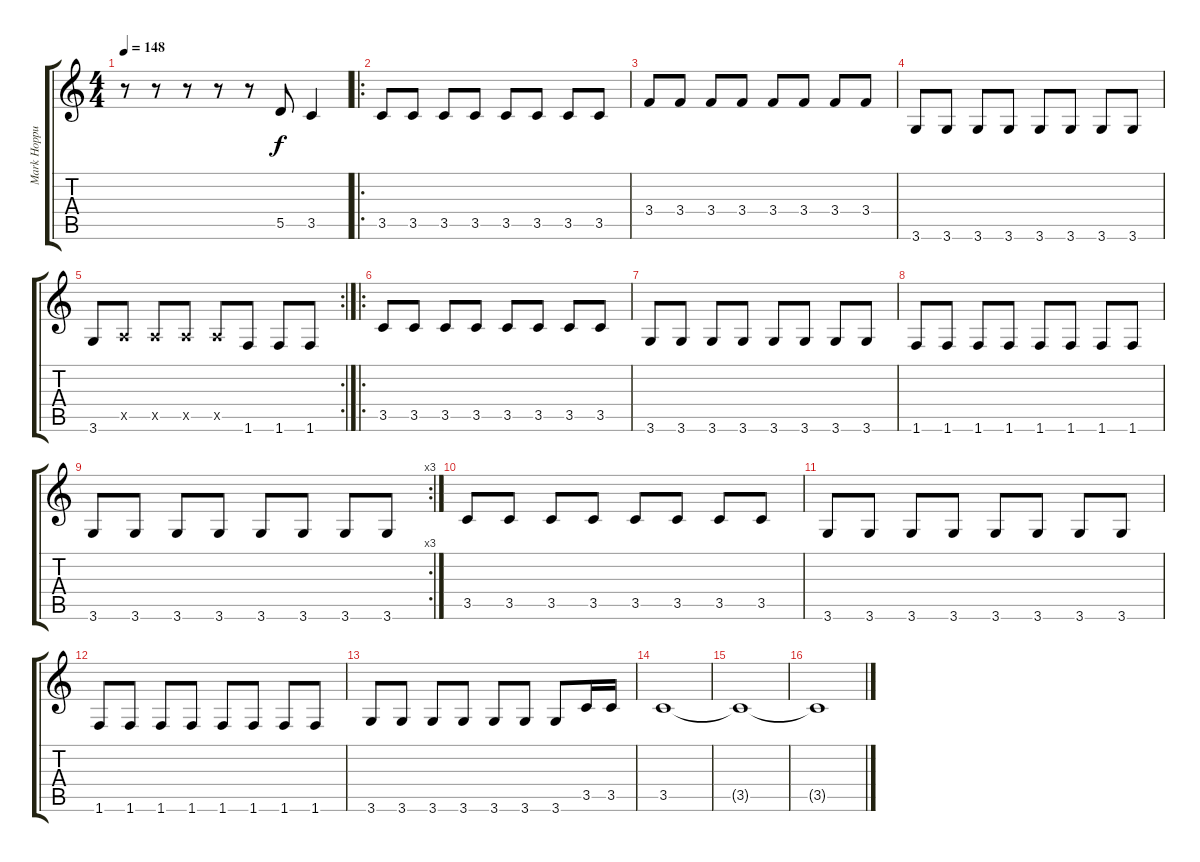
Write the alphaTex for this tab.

\track ("Mark Hoppus" "Mark Hoppu") {instrument electricbasspick}
\staff {score tabs}
\tuning (E4 B3 G3 D3 A2 E2) {hide}
\ts (4 4)
\tempo 148
\clef g2
\ks c
r.8{dy f instrument electricbasspick} r.8 r.8 r.8 r.8 5.5.8 3.5.4 |
\ro
3.5.8 3.5.8 3.5.8 3.5.8 3.5.8 3.5.8 3.5.8 3.5.8 |
3.4.8 3.4.8 3.4.8 3.4.8 3.4.8 3.4.8 3.4.8 3.4.8 |
3.6.8 3.6.8 3.6.8 3.6.8 3.6.8 3.6.8 3.6.8 3.6.8 |
\rc 2
3.6.8 0.5{x}.8 0.5{x}.8 0.5{x}.8 0.5{x}.8 1.6.8 1.6.8 1.6.8 |
\ro
3.5.8 3.5.8 3.5.8 3.5.8 3.5.8 3.5.8 3.5.8 3.5.8 |
3.6.8 3.6.8 3.6.8 3.6.8 3.6.8 3.6.8 3.6.8 3.6.8 |
1.6.8 1.6.8 1.6.8 1.6.8 1.6.8 1.6.8 1.6.8 1.6.8 |
\rc 3
3.6.8 3.6.8 3.6.8 3.6.8 3.6.8 3.6.8 3.6.8 3.6.8 |
3.5.8 3.5.8 3.5.8 3.5.8 3.5.8 3.5.8 3.5.8 3.5.8 |
3.6.8 3.6.8 3.6.8 3.6.8 3.6.8 3.6.8 3.6.8 3.6.8 |
1.6.8 1.6.8 1.6.8 1.6.8 1.6.8 1.6.8 1.6.8 1.6.8 |
3.6.8 3.6.8 3.6.8 3.6.8 3.6.8 3.6.8 3.6.8 3.5.16 3.5.16 |
3.5.1 |
3.5{t}.1 |
3.5{t}.1
